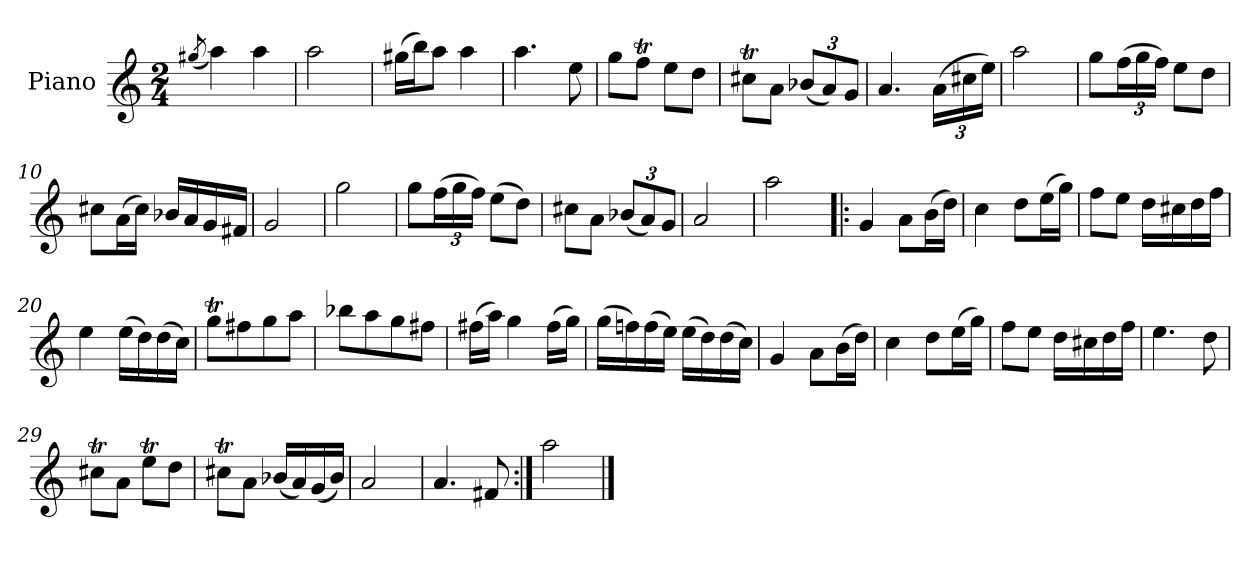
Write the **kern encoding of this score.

**kern
*part1
*staff1
*I"Piano
*I'Pno.
*clefG2
*k[]
*M2/4
=1
(<8qgg#X/
4aa\)
4aa\
=2
2aa\
=3
(>16gg#X\LL
16bb\J)
8aa\J
4aa\
=4
4.aa\
8ee\
=5
8gg\L
8ffT\J
8ee\L
8dd\J
=6
8cc#Xt\L
8a\J
*Xbrackettup
(<12b-X/L
12a/)
12g/J
=7
4.a/
(>24a\LL
24cc#X\
24ee\JJ)
!!LO:LB:g=z
=8
2aa\
=9
8gg\L
(>24ff\L
24gg\
24ff\JJ)
8ee\L
8dd\J
=10
8cc#X\L
(>16a\L
16cc#\JJ)
16b-X/LL
16a/
16g/
16f#X/JJ
=11
2g/
=12
2gg\
=13
8gg\L
(>24ff\L
24gg\
24ff\JJ)
(>8ee\L
8dd\J)
!!LO:LB:g=z
=14
8cc#X\L
8a\J
(<12b-X/L
12a/)
12g/J
=15
2a/
=16
2aa\
=17!|:
4g/
8a\L
(>16b\L
16dd\JJ)
=18
4cc\
8dd\L
(>16ee\L
16gg\JJ)
=19
8ff\L
8ee\J
16dd\LL
16cc#X\
16dd\
16ff\JJ
=20
4ee\
(>16ee\LL
16dd\)
(>16dd\
16cc\JJ)
!!LO:LB:g=z
=21
8ggT\L
8ff#X\
8gg\
8aa\J
=22
8bb-X\L
8aa\
8gg\
8ff#X\J
=23
(>16ff#X\LL
16aa\JJ)
4gg\
(>16ff#\LL
16gg\JJ)
=24
(>16gg\LL
16ffn\)
(>16ff\
16ee\JJ)
(>16ee\LL
16dd\)
(>16dd\
16cc\JJ)
=25
4g/
8a\L
(>16b\L
16dd\JJ)
=26
4cc\
8dd\L
(>16ee\L
16gg\JJ)
!!LO:LB:g=z
=27
8ff\L
8ee\J
16dd\LL
16cc#X\
16dd\
16ff\JJ
=28
4.ee\
8dd\
=29
8cc#Xt\L
8a\J
8eet\L
8dd\J
=30
8cc#Xt\L
8a\J
(<16b-X/LL
16a/)
(<16g/
16b-/JJ)
=31
2a/
=32
4.a/
8f#X/
=33:|!
2aa\
==
*-
